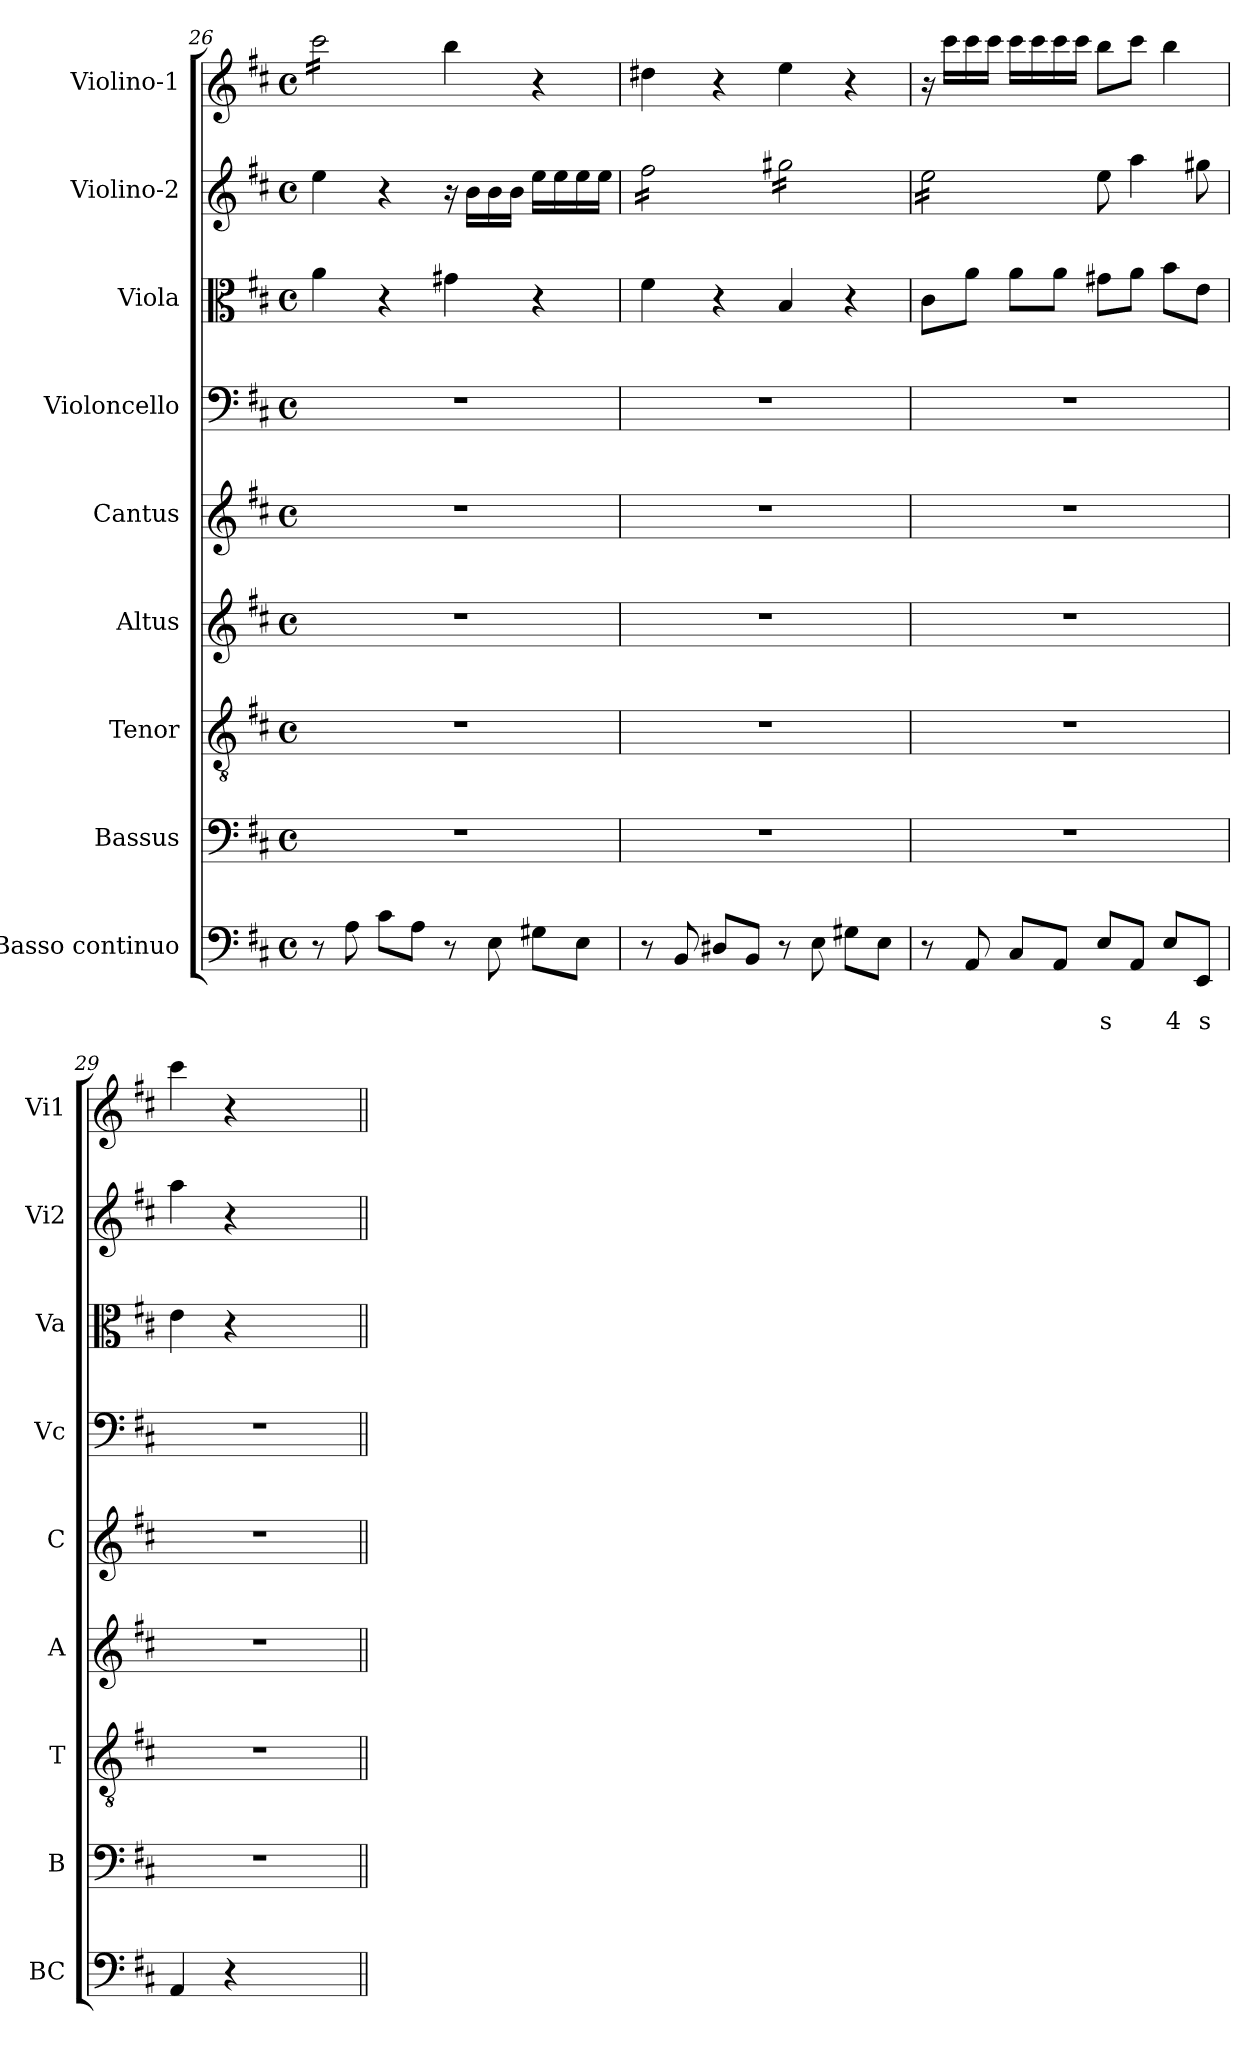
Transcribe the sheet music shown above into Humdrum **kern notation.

**kern	**text	**text	**kern	**kern	**kern	**kern	**kern	**kern	**kern	**kern
*part9	*part9	*part9	*part8	*part7	*part6	*part5	*part4	*part3	*part2	*part1
*staff9	*staff9	*staff9	*staff8	*staff7	*staff6	*staff5	*staff4	*staff3	*staff2	*staff1
*I"Basso continuo	*	*	*I"Bassus	*I"Tenor	*I"Altus	*I"Cantus	*I"Violoncello	*I"Viola	*I"Violino-2	*I"Violino-1
*I'BC	*	*	*I'B	*I'T	*I'A	*I'C	*I'Vc	*I'Va	*I'Vi2	*I'Vi1
!!LO:LB:g=z
*clefF4	*	*	*clefF4	*clefGv2	*clefG2	*clefG2	*clefF4	*clefC3	*clefG2	*clefG2
*k[f#c#]	*	*	*k[f#c#]	*k[f#c#]	*k[f#c#]	*k[f#c#]	*k[f#c#]	*k[f#c#]	*k[f#c#]	*k[f#c#]
*D:	*	*	*D:	*D:	*D:	*D:	*D:	*D:	*D:	*D:
*M4/4	*	*	*M4/4	*M4/4	*M4/4	*M4/4	*M4/4	*M4/4	*M4/4	*M4/4
*met(c)	*	*	*met(c)	*met(c)	*met(c)	*met(c)	*met(c)	*met(c)	*met(c)	*met(c)
=26	=26	=26	=26	=26	=26	=26	=26	=26	=26	=26
*	*	*	*	*	*	*	*	*	*	*tremolo
8r	.	.	1r	1r	1r	1r	1r	4a\	4ee\	16ccc#\LL
.	.	.	.	.	.	.	.	.	.	16ccc#\
8A\	.	.	.	.	.	.	.	.	.	16ccc#\
.	.	.	.	.	.	.	.	.	.	16ccc#\
8c#\L	.	.	.	.	.	.	.	4r	4r	16ccc#\
.	.	.	.	.	.	.	.	.	.	16ccc#\
8A\J	.	.	.	.	.	.	.	.	.	16ccc#\
.	.	.	.	.	.	.	.	.	.	16ccc#\JJ
*	*	*	*	*	*	*	*	*	*	*Xtremolo
8r	.	.	.	.	.	.	.	4g#X\	16r	4bb\
.	.	.	.	.	.	.	.	.	16b\LL	.
8E\	.	.	.	.	.	.	.	.	16b\	.
.	.	.	.	.	.	.	.	.	16b\JJ	.
8G#X\L	.	.	.	.	.	.	.	4r	16ee\LL	4r
.	.	.	.	.	.	.	.	.	16ee\	.
8E\J	.	.	.	.	.	.	.	.	16ee\	.
.	.	.	.	.	.	.	.	.	16ee\JJ	.
=27	=27	=27	=27	=27	=27	=27	=27	=27	=27	=27
*	*	*	*	*	*	*	*	*	*tremolo	*
8r	.	.	1r	1r	1r	1r	1r	4f#\	16ff#\LL	4dd#X\
.	.	.	.	.	.	.	.	.	16ff#\	.
8BB/	.	.	.	.	.	.	.	.	16ff#\	.
.	.	.	.	.	.	.	.	.	16ff#\	.
8D#X/L	.	.	.	.	.	.	.	4r	16ff#\	4r
.	.	.	.	.	.	.	.	.	16ff#\	.
8BB/J	.	.	.	.	.	.	.	.	16ff#\	.
.	.	.	.	.	.	.	.	.	16ff#\JJ	.
8r	.	.	.	.	.	.	.	4B/	16gg#X\LL	4ee\
.	.	.	.	.	.	.	.	.	16gg#X\	.
8E\	.	.	.	.	.	.	.	.	16gg#X\	.
.	.	.	.	.	.	.	.	.	16gg#X\	.
8G#X\L	.	.	.	.	.	.	.	4r	16gg#X\	4r
.	.	.	.	.	.	.	.	.	16gg#X\	.
8E\J	.	.	.	.	.	.	.	.	16gg#X\	.
.	.	.	.	.	.	.	.	.	16gg#X\JJ	.
=28	=28	=28	=28	=28	=28	=28	=28	=28	=28	=28
8r	.	.	1r	1r	1r	1r	1r	8c#\L	16ee\LL	16r
.	.	.	.	.	.	.	.	.	16ee\	16ccc#\LL
8AA/	.	.	.	.	.	.	.	8a\J	16ee\	16ccc#\
.	.	.	.	.	.	.	.	.	16ee\	16ccc#\JJ
8C#/L	.	.	.	.	.	.	.	8a\L	16ee\	16ccc#\LL
.	.	.	.	.	.	.	.	.	16ee\	16ccc#\
8AA/J	.	.	.	.	.	.	.	8a\J	16ee\	16ccc#\
.	.	.	.	.	.	.	.	.	16ee\JJ	16ccc#\JJ
*	*	*	*	*	*	*	*	*	*Xtremolo	*
!	!	!LO:LY:b	!	!	!	!	!	!	!	!
8E/L	.	s	.	.	.	.	.	8g#X\L	8ee\	8bb\L
8AA/J	.	.	.	.	.	.	.	8a\J	4aa\	8ccc#\J
!	!	!LO:LY:b	!	!	!	!	!	!	!	!
8E/L	.	4	.	.	.	.	.	8b\L	.	4bb\
!	!	!LO:LY:b	!	!	!	!	!	!	!	!
8EE/J	.	s	.	.	.	.	.	8e\J	8gg#X\	.
=29	=29	=29	=29	=29	=29	=29	=29	=29	=29	=29
4AA/	.	.	1r	1r	1r	1r	1r	4e\	4aa\	4ccc#\
4r	.	.	.	.	.	.	.	4r	4r	4r
2ryy	.	.	.	.	.	.	.	2ryy	2ryy	2ryy
=||	=||	=||	=||	=||	=||	=||	=||	=||	=||	=||
*-	*-	*-	*-	*-	*-	*-	*-	*-	*-	*-
